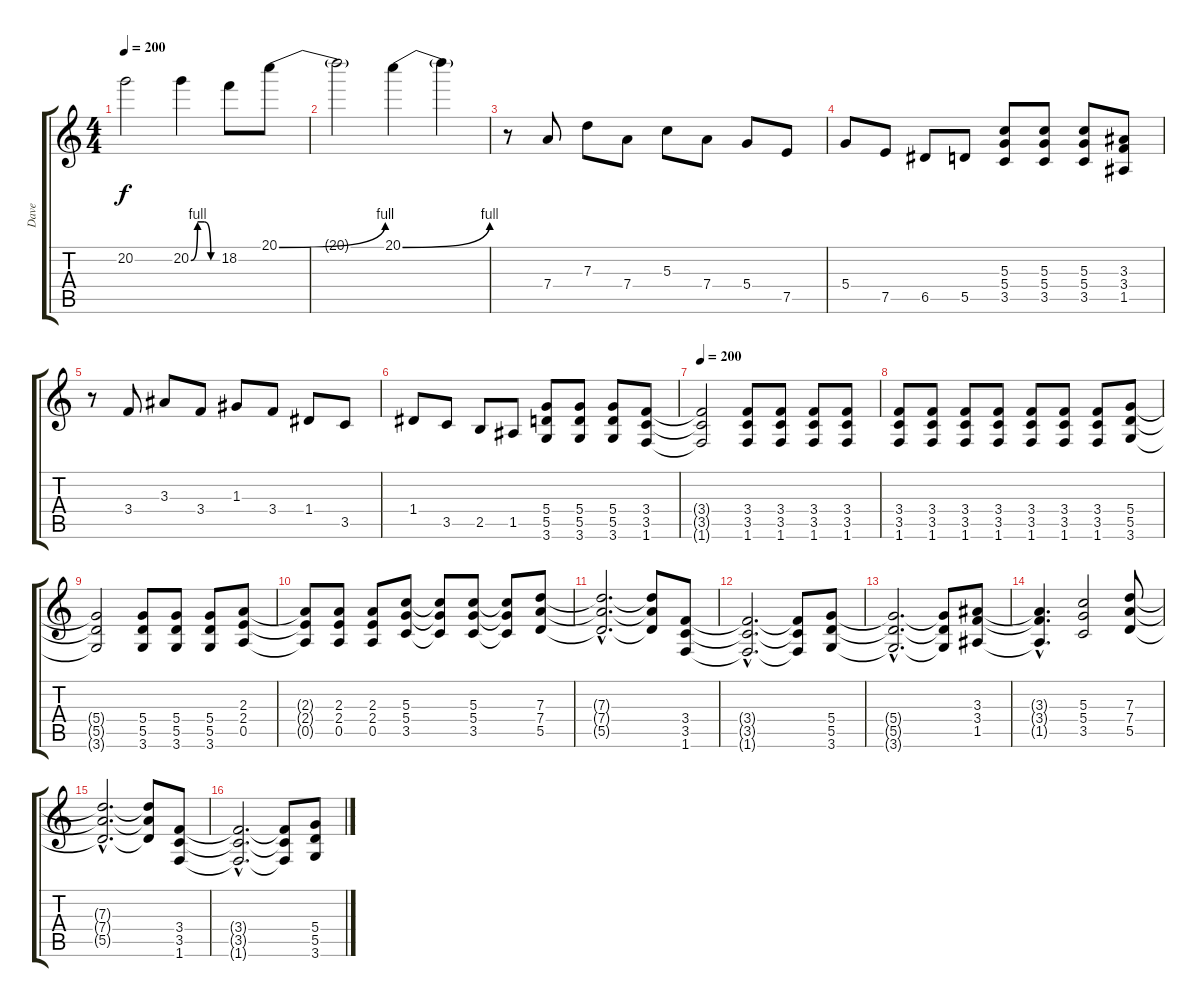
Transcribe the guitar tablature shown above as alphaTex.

\track ("Dave" "Dave") {instrument distortionguitar}
\staff {score tabs}
\tuning (E4 B3 G3 D3 A2 E2) {hide}
\ts (4 4)
\tempo 200
\clef g2
\ks c
20.2{t}.2{dy f} 20.2{be (custom 0 0 15 4 30 4 45 0 60 0)}.4 18.2.8 20.1{be (bend 0 0 60 4)}.8 |
20.1{t}.2 20.1{be (bend 0 0 60 4)}.4 20.1{t}.4 |
r.8 7.4.8 7.3.8 7.4.8 5.3.8 7.4.8 5.4.8 7.5.8 |
5.4.8 7.5.8 6.5.8 5.5.8 (5.3 5.4 3.5).8 (5.3 5.4 3.5).8 (5.3 5.4 3.5).8 (3.3 3.4 1.5).8 |
r.8 3.4.8 3.3.8 3.4.8 1.3.8 3.4.8 1.4.8 3.5.8 |
1.4.8 3.5.8 2.5.8 1.5.8 (5.4 5.5 3.6).8 (5.4 5.5 3.6).8 (5.4 5.5 3.6).8 (3.4 3.5 1.6).8 |
\tempo 200
(3.4{t} 3.5{t} 1.6{t}).2 (3.4 3.5 1.6).8 (3.4 3.5 1.6).8 (3.4 3.5 1.6).8 (3.4 3.5 1.6).8 |
(3.4 3.5 1.6).8 (3.4 3.5 1.6).8 (3.4 3.5 1.6).8 (3.4 3.5 1.6).8 (3.4 3.5 1.6).8 (3.4 3.5 1.6).8 (3.4 3.5 1.6).8 (5.4 5.5 3.6).8 |
(5.4{t} 5.5{t} 3.6{t}).2 (5.4 5.5 3.6).8 (5.4 5.5 3.6).8 (5.4 5.5 3.6).8 (2.3 2.4 0.5).8 |
(2.3{t} 2.4{t} 0.5{t}).8 (2.3 2.4 0.5).8 (2.3 2.4 0.5).8 (5.3 5.4 3.5).8 (5.3{t} 5.4{t} 3.5{t}).8 (5.3 5.4 3.5).8 (5.3{t} 5.4{t} 3.5{t}).8 (7.3 7.4 5.5).8{volume 10} |
(7.3{hac t} 7.4{hac t} 5.5{hac t}).2{d} (7.3{t} 7.4{t} 5.5{t}).8 (3.4 3.5 1.6).8 |
(3.4{hac t} 3.5{hac t} 1.6{hac t}).2{d} (3.4{t} 3.5{t} 1.6{t}).8 (5.4 5.5 3.6).8 |
(5.4{hac t} 5.5{hac t} 3.6{hac t}).2{d} (5.4{t} 5.5{t} 3.6{t}).8 (3.3 3.4 1.5).8 |
(3.3{hac t} 3.4{hac t} 1.5{hac t}).4{d} (5.3 5.4 3.5).2 (7.3 7.4 5.5).8 |
(7.3{hac t} 7.4{hac t} 5.5{hac t}).2{d} (7.3{t} 7.4{t} 5.5{t}).8 (3.4 3.5 1.6).8 |
(3.4{hac t} 3.5{hac t} 1.6{hac t}).2{d} (3.4{t} 3.5{t} 1.6{t}).8 (5.4 5.5 3.6).8
